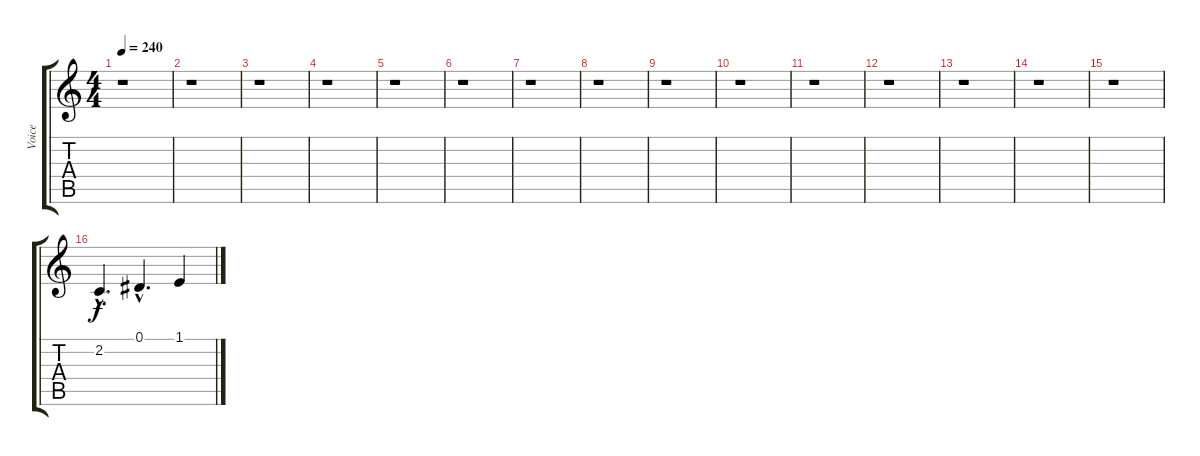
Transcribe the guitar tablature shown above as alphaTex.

\track ("Voice" "Voice") {instrument violin}
\staff {score tabs}
\tuning (Eb4 Bb3 Gb3 Db3 Ab2 Eb2) {hide}
\ts (4 4)
\tempo 240
\clef g2
\ks c
r.1{dy f} |
r.1 |
r.1 |
r.1 |
r.1 |
r.1 |
r.1 |
r.1 |
r.1 |
r.1 |
r.1 |
r.1 |
r.1 |
r.1 |
r.1 |
2.2{hac}.4{d} 0.1{hac}.4{d} 1.1.4
